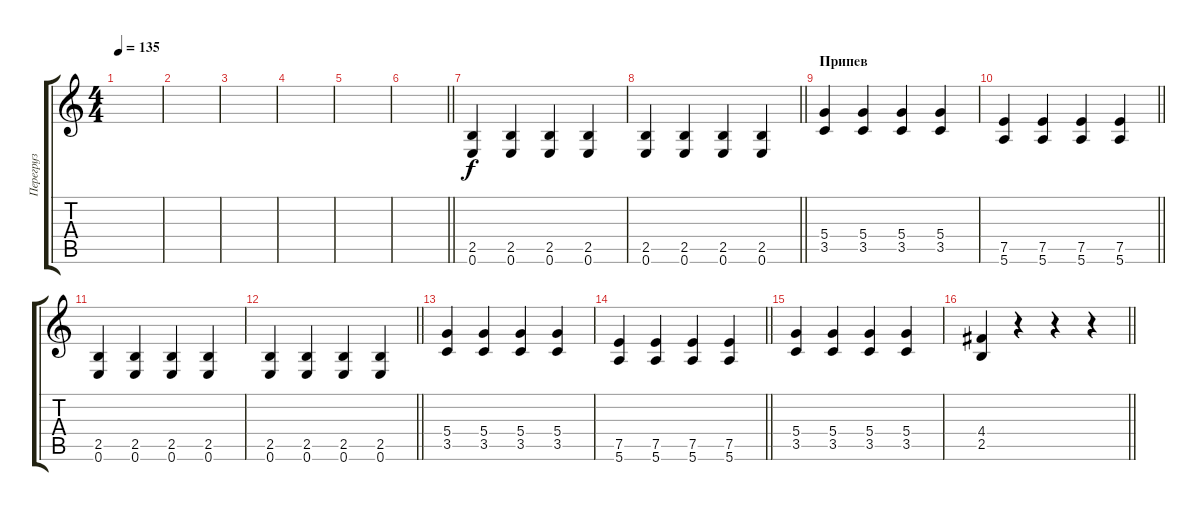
\track ("Перегруз" "Перегруз") {instrument distortionguitar}
\staff {score tabs}
\tuning (E4 B3 G3 D3 A2 E2) {hide}
\ts (4 4)
\tempo 135
\clef g2
\ks c
|
|
|
|
|
\barLineRight lightlight
|
(2.5 0.6).4{dy f} (2.5 0.6).4 (2.5 0.6).4 (2.5 0.6).4 |
\barLineRight lightlight
(2.5 0.6).4 (2.5 0.6).4 (2.5 0.6).4 (2.5 0.6).4 |
\section ("" "Припев")
(5.4 3.5).4 (5.4 3.5).4 (5.4 3.5).4 (5.4 3.5).4 |
\barLineRight lightlight
(7.5 5.6).4 (7.5 5.6).4 (7.5 5.6).4 (7.5 5.6).4 |
(2.5 0.6).4 (2.5 0.6).4 (2.5 0.6).4 (2.5 0.6).4 |
\barLineRight lightlight
(2.5 0.6).4 (2.5 0.6).4 (2.5 0.6).4 (2.5 0.6).4 |
(5.4 3.5).4 (5.4 3.5).4 (5.4 3.5).4 (5.4 3.5).4 |
\barLineRight lightlight
(7.5 5.6).4 (7.5 5.6).4 (7.5 5.6).4 (7.5 5.6).4 |
(5.4 3.5).4 (5.4 3.5).4 (5.4 3.5).4 (5.4 3.5).4 |
\barLineRight lightlight
(4.4 2.5).4 r.4 r.4 r.4
